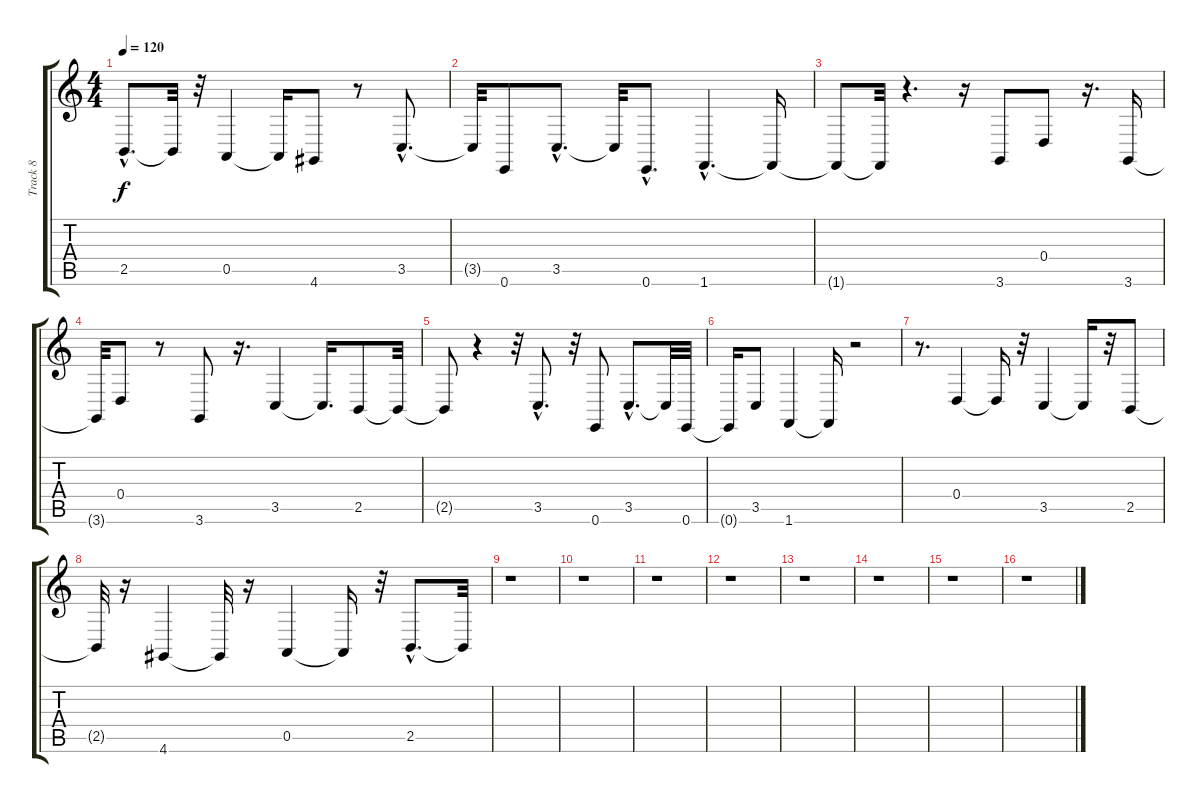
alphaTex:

\track ("Track 8" "Track 8") {instrument synthstrings1}
\staff {score tabs}
\tuning (E4 B3 G3 D3 A2 E2) {hide}
\ts (4 4)
\tempo 120
\clef g2
\ks c
2.5{hac t}.8{d dy f} 2.5{t}.32 r.32 0.5.4 0.5{t}.16 4.6.8 r.8 3.5{hac}.8{d} |
3.5{t}.32 0.6.8 3.5{hac}.8{d} 3.5{t}.32 0.6{hac}.8{d} 1.6{hac}.4{d} 1.6{t}.16 |
1.6{t}.8 1.6{t}.32 r.4{d} r.16 3.6.8 0.4.8 r.16{d} 3.6.16 |
3.6{t}.32 0.4.8 r.8 3.6.8 r.16{d} 3.5.4 3.5{t}.16{d} 2.5.8 2.5{t}.32 |
2.5{t}.8 r.4 r.32 3.5{hac}.8{d} r.32 0.6.8 3.5{hac}.8{d} 3.5{t}.32 0.6.32 |
0.6{t}.16 3.5.8 1.6.4 1.6{t}.16 r.2 |
r.8{d} 0.4.4 0.4{t}.16 r.32 3.5.4 3.5{t}.16 r.32 2.5.8 |
2.5{t}.32 r.16 4.6.4 4.6{t}.32 r.16 0.5.4 0.5{t}.16 r.32 2.5{hac}.8{d} 2.5{t}.32 |
r.1 |
r.1 |
r.1 |
r.1 |
r.1 |
r.1 |
r.1 |
r.1
